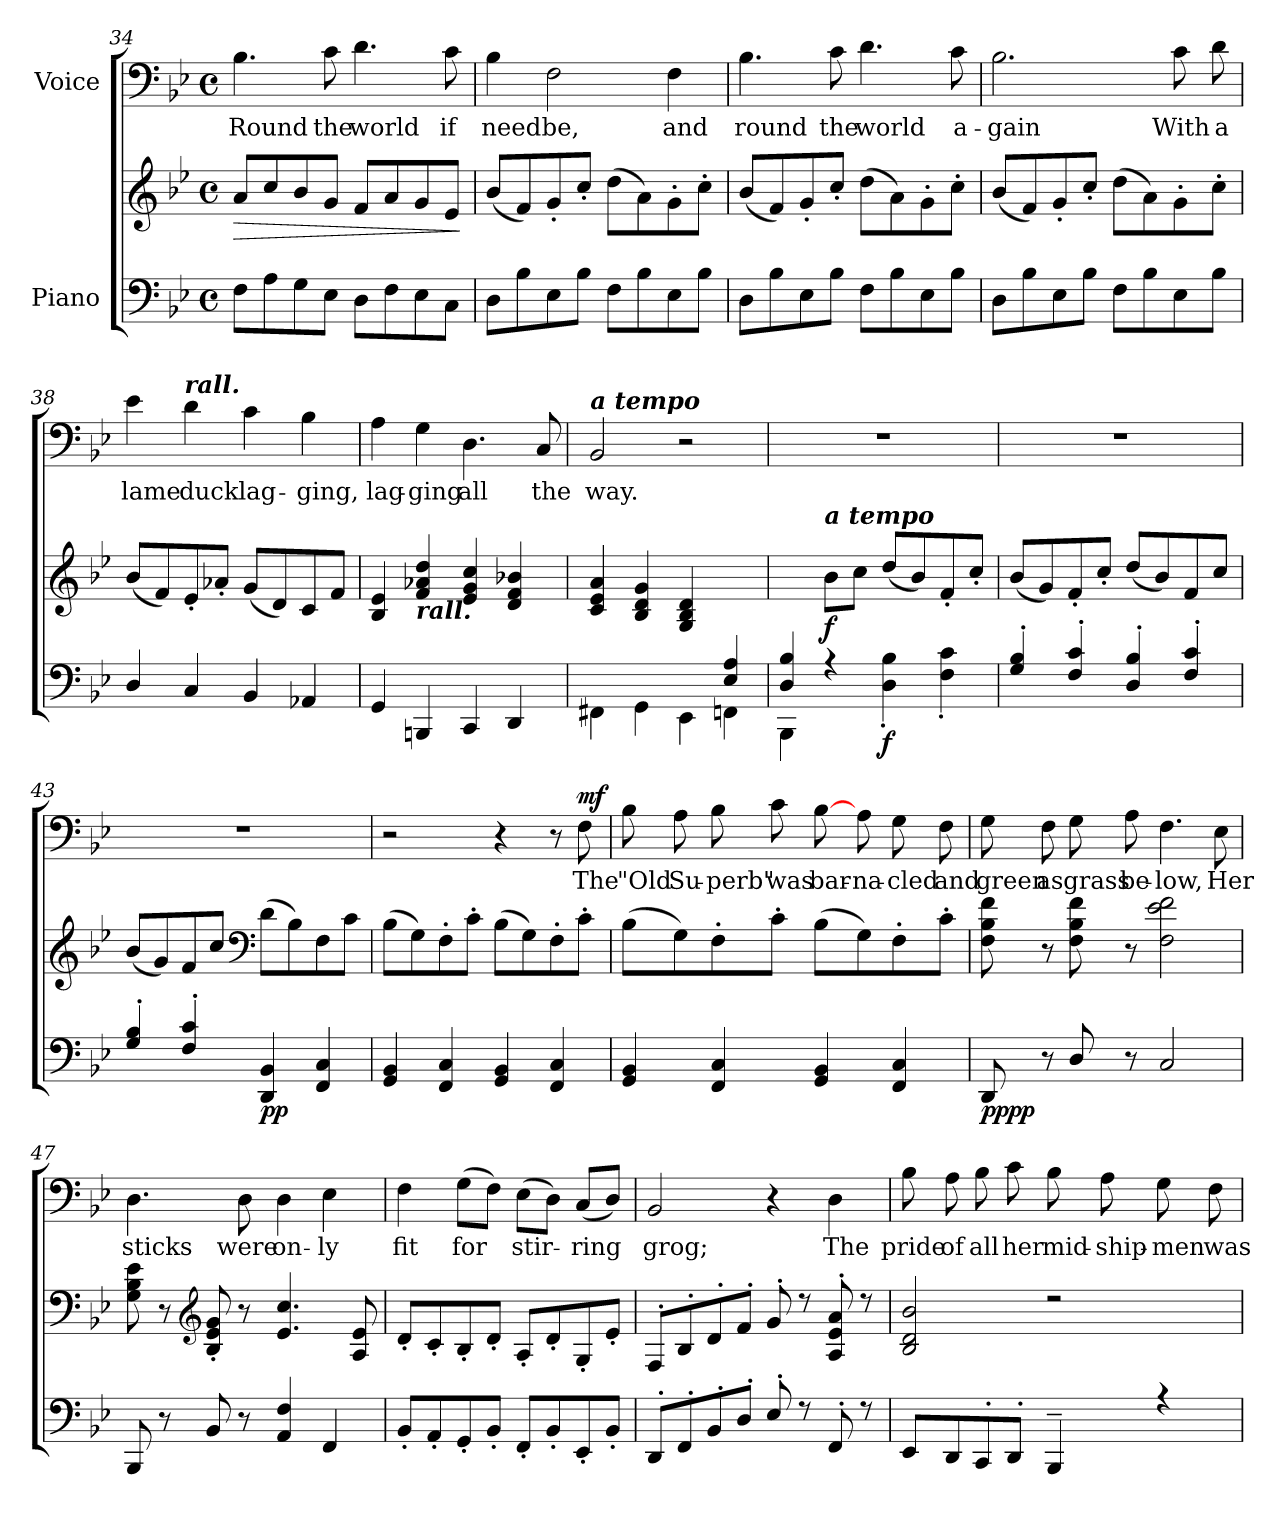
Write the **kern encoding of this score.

**kern	**kern	**dynam	**kern	**text	**dynam
*part2	*part2	*part2	*part1	*part1	*part1
*staff3	*staff2	*staff2/3	*staff1	*staff1	*staff1
*I"Piano	*	*	*I"Voice	*	*
!!LO:LB:g=z
*clefF4	*clefG2	*	*clefF4	*	*
*k[b-e-]	*k[b-e-]	*	*k[b-e-]	*	*
*B-:	*B-:	*	*B-:	*	*
*M4/4	*M4/4	*	*M4/4	*	*
*met(c)	*met(c)	*	*met(c)	*	*
=34	=34	=34	=34	=34	=34
!	!	!LO:HP:b	!	!LO:LY:b	!
8FL	8aL	>	4.B-	Round	.
8A	8cc	.	.	.	.
8G	8b-	.	.	.	.
!	!	!	!	!LO:LY:b	!
8E-J	8gJ	.	8c	the	.
!	!	!	!	!LO:LY:b	!
8DL	8fL	.	4.d	world	.
8F	8a	.	.	.	.
8E-	8g	.	.	.	.
!	!	!	!	!LO:LY:b	!
8CJ	8e-J	.	8c	if	.
.	.	]	.	.	.
=35	=35	=35	=35	=35	=35
!	!	!	!	!LO:LY:b	!
8DL	(8b-L	.	4B-	need	.
8B-	8f)	.	.	.	.
!	!	!	!	!LO:LY:b	!
8E-	8g'	.	2F	be,	.
8B-J	8cc'J	.	.	.	.
8FL	(8ddL	.	.	.	.
8B-	8a)	.	.	.	.
!	!	!	!	!LO:LY:b	!
8E-	8g'	.	4F	and	.
8B-J	8cc'J	.	.	.	.
=36	=36	=36	=36	=36	=36
!	!	!	!	!LO:LY:b	!
8DL	(8b-L	.	4.B-	round	.
8B-	8f)	.	.	.	.
8E-	8g'	.	.	.	.
!	!	!	!	!LO:LY:b	!
8B-J	8cc'J	.	8c	the	.
!	!	!	!	!LO:LY:b	!
8FL	(8ddL	.	4.d	world	.
8B-	8a)	.	.	.	.
8E-	8g'	.	.	.	.
!	!	!	!	!LO:LY:b	!
8B-J	8cc'J	.	8c	a-	.
=37	=37	=37	=37	=37	=37
!	!	!	!	!LO:LY:b	!
8DL	(8b-L	.	2.B-	-gain	.
8B-	8f)	.	.	.	.
8E-	8g'	.	.	.	.
8B-J	8cc'J	.	.	.	.
8FL	(8ddL	.	.	.	.
8B-	8a)	.	.	.	.
!	!	!	!	!LO:LY:b	!
8E-	8g'	.	8c	With	.
!	!	!	!	!LO:LY:b	!
8B-J	8cc'J	.	8d	a	.
!!LO:LB:g=z
=38	=38	=38	=38	=38	=38
!	!	!	!	!LO:LY:b	!
4D/	(8b-L	.	4e-	lame	.
.	8f)	.	.	.	.
!	!	!	!LO:TX:a:Bi:t=rall.	!	!
!	!	!	!	!LO:LY:b	!
4C	8e-'	.	4d	duck	.
.	8a-X'J	.	.	.	.
!	!	!	!	!LO:LY:b	!
4BB-	(8gL	.	4c	lag-	.
.	8d)	.	.	.	.
!	!	!	!	!LO:LY:b	!
4AA-X	8c	.	4B-	-ging,	.
.	8fJ	.	.	.	.
!!LO:LB:g=z
=39	=39	=39	=39	=39	=39
*^	*	*	*	*	*
!	!	!	!	!	!LO:LY:b	!
4GG	1ryy	4B- 4e-	.	4A	lag-	.
!	!	!LO:TX:b:Bi:t=rall.	!	!	!	!
!	!	!	!	!	!LO:LY:b	!
4BBBn	.	4f 4a-X 4dd	.	4G	-ging	.
!	!	!	!	!	!LO:LY:b	!
4CC	.	4e- 4g 4cc	.	4.D	all	.
4DD	.	4d 4f 4b-X	.	.	.	.
!	!	!	!	!	!LO:LY:b	!
.	.	.	.	8C	the	.
=40	=40	=40	=40	=40	=40	=40
*	*^	*	*	*	*	*
!	!	!	!	!	!LO:TX:a:Bi:t=a tempo	!	!
!	!	!	!	!	!	!LO:LY:b	!
2.ryy	4FF#X	1ryy	4c 4e- 4a	.	2BB-	way.	.
.	4GG	.	4B- 4d 4g	.	.	.	.
.	4EE-	.	4G 4B- 4d	.	2r	.	.
4E-/ 4A/	4FFn\	.	4ryy	.	.	.	.
=41	=41	=41	=41	=41	=41	=41	=41
4D/ 4B-/	4BBB-\	1ryy	4ryy	.	1r	.	.
!	!	!	!LO:TX:a:Bi:t=a tempo	!	!	!	!
!	!	!	!	!LO:DY:b	!	!	!
2.ryy	4r	.	8b-L	f	.	.	.
.	.	.	8ccJ	.	.	.	.
!	!	!	!	!LO:DY:b=2	!	!	!
.	4D' 4B-'	.	(<8ddL	f	.	.	.
.	.	.	8b-)	.	.	.	.
.	4F' 4c'	.	8f'	.	.	.	.
.	.	.	8cc'J	.	.	.	.
*	*v	*v	*	*	*	*	*
=42	=42	=42	=42	=42	=42	=42
4G' 4B-'	1ryy	(<8b-L	.	1r	.	.
.	.	8g)	.	.	.	.
4F' 4c'	.	8f'	.	.	.	.
.	.	8cc'J	.	.	.	.
4D' 4B-'	.	(<8ddL	.	.	.	.
.	.	8b-)	.	.	.	.
4F' 4c'	.	8f	.	.	.	.
.	.	8ccJ	.	.	.	.
=43	=43	=43	=43	=43	=43	=43
4G' 4B-'	1ryy	(<8b-L	.	1r	.	.
.	.	8g)	.	.	.	.
4F' 4c'	.	8f	.	.	.	.
.	.	8ccJ	.	.	.	.
*	*	*clefF4	*	*	*	*
!	!	!	!LO:DY:b=2	!	!	!
!	!	!	!LO:DY:n=1:b	!	!	!
4DD 4BB-	.	(>8dL	p p	.	.	.
.	.	8B-)	.	.	.	.
4FF 4C	.	8F	.	.	.	.
.	.	8cJ	.	.	.	.
!!LO:LB:g=z
=44	=44	=44	=44	=44	=44	=44
4GG 4BB-	1ryy	(>8B-L	.	2r	.	.
.	.	8G)	.	.	.	.
4FF 4C	.	8F'	.	.	.	.
.	.	8c'J	.	.	.	.
4GG 4BB-	.	(>8B-L	.	4r	.	.
.	.	8G)	.	.	.	.
4FF 4C	.	8F'	.	8r	.	.
!	!	!	!	!	!LO:LY:b	!LO:DY:b
.	.	8c'J	.	8F	The	mf
*v	*v	*	*	*	*	*
!!LO:LB:g=z
=45	=45	=45	=45	=45	=45
!	!	!	!	!LO:LY:b	!
4GG 4BB-	(>8B-L	.	8B-	"Old	.
!	!	!	!	!LO:LY:b	!
.	8G)	.	8A	Su-	.
!	!	!	!	!LO:LY:b	!
4FF 4C	8F'	.	8B-	-perb"	.
!	!	!	!	!LO:LY:b	!
.	8c'J	.	8c	was	.
!	!	!	!	!LO:LY:b	!
4GG 4BB-	(>8B-L	.	[8B-	bar-	.
!	!	!	!	!LO:LY:b	!
.	8G)	.	8A	-na-	.
!	!	!	!	!LO:LY:b	!
4FF 4C	8F'	.	8G	-cled	.
!	!	!	!	!LO:LY:b	!
.	8c'J	.	8F	and	.
=46	=46	=46	=46	=46	=46
!	!	!LO:DY:b=2	!	!LO:LY:b	!
!	!	!LO:DY:n=1:b	!	!	!
8DD	8F 8B- 8f	pp pp	8G	green	.
!	!	!	!	!LO:LY:b	!
8r	8r	.	8F	as	.
!	!	!	!	!LO:LY:b	!
8D/	8F 8B- 8f	.	8G	grass	.
!	!	!	!	!LO:LY:b	!
8r	8r	.	8A	be-	.
!	!	!	!	!LO:LY:b	!
2C	2F 2e- 2f	.	4.F	-low,	.
!	!	!	!	!LO:LY:b	!
.	.	.	8E-	Her	.
=47	=47	=47	=47	=47	=47
!	!	!	!	!LO:LY:b	!
8BBB-	8G 8B- 8e-	.	4.D	sticks	.
8r	8r	.	.	.	.
*	*clefG2	*	*	*	*
8BB-	8B-' 8e-' 8g'	.	.	.	.
!	!	!	!	!LO:LY:b	!
8r	8r	.	8D	were	.
!	!	!	!	!LO:LY:b	!
4AA 4F	4.e- 4.cc	.	4D	on-	.
!	!	!	!	!LO:LY:b	!
4FF	.	.	4E-	-ly	.
.	8A 8e-	.	.	.	.
!!LO:LB:g=z
=48	=48	=48	=48	=48	=48
!	!	!	!	!LO:LY:b	!
8BB-'L	8d'L	.	4F	fit	.
8AA'	8c'	.	.	.	.
!	!	!	!	!LO:LY:b	!
8GG'	8B-'	.	(>8GL	for	.
8BB-'J	8d'J	.	8FJ)	.	.
!	!	!	!	!LO:LY:b	!
8FF'L	8A'L	.	(>8E-L	stir-	.
8BB-'	8d'	.	8DJ)	.	.
!	!	!	!	!LO:LY:b	!
8EE-'	8G'	.	(<8CL	ring	.
8BB-'J	8e-'J	.	8DJ)	.	.
!!LO:LB:g=z
=49	=49	=49	=49	=49	=49
*^	*^	*	*	*	*
!	!	!	!	!	!	!LO:LY:b	!
8DD'L	1ryy	8F'L	1ryy	.	2BB-	grog;	.
8FF'	.	8B-'	.	.	.	.	.
8BB-'	.	8d'	.	.	.	.	.
8D'J	.	8f'J	.	.	.	.	.
8E-'	.	8g'	.	.	4r	.	.
8r	.	8r	.	.	.	.	.
!	!	!	!	!	!	!LO:LY:b	!
8FF'	.	8A' 8e-' 8a'	.	.	4D	The	.
8r	.	8r	.	.	.	.	.
=50	=50	=50	=50	=50	=50	=50	=50
!	!	!	!	!	!	!LO:LY:b	!
8EE-L	1ryy	2B- 2d 2b-	1ryy	.	8B-	pride	.
!	!	!	!	!	!	!LO:LY:b	!
8DD	.	.	.	.	8A	of	.
!	!	!	!	!	!	!LO:LY:b	!
8CC'	.	.	.	.	8B-	all	.
!	!	!	!	!	!	!LO:LY:b	!
8DD'J	.	.	.	.	8c	her	.
!	!	!	!	!	!	!LO:LY:b	!
4BBB-~	.	2r	.	.	8B-	mid-	.
!	!	!	!	!	!	!LO:LY:b	!
.	.	.	.	.	8A	-ship-	.
!	!	!	!	!	!	!LO:LY:b	!
4r	.	.	.	.	8G	-men	.
!	!	!	!	!	!	!LO:LY:b	!
.	.	.	.	.	8F	was	.
*v	*v	*	*	*	*	*	*
*	*v	*v	*	*	*	*
=	=	=	=	=	=
*-	*-	*-	*-	*-	*-
